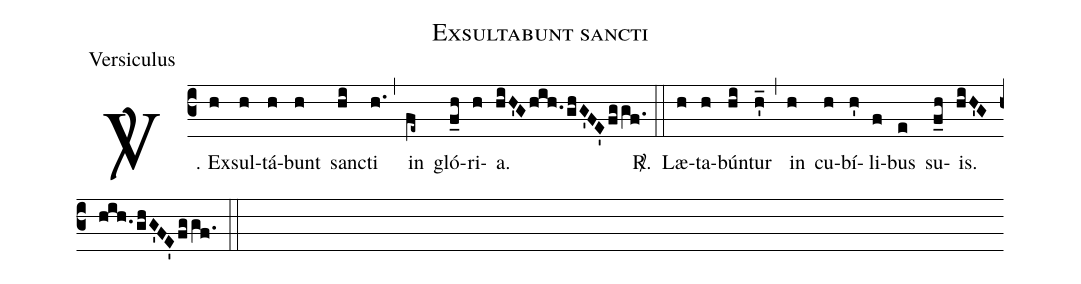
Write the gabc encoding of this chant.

name:Exsultabunt sancti;
office-part:Versiculus;
%%
(c3)
<sp>V/</sp>. {E}x(h)sul(h)tá(h)bunt(h) sanc(hi)ti(h.) (,)
in(fe~) gló(f_h)ri(h)a.(hiH'Ghih./ghG'FE'fg/gf.) <sp>R/</sp>.(::)
Læ(h)ta(h)bún(hi)tur(h'_) (,)
in(h) cu(h)bí(h')li(f)bus(e) su(f_h)is.(hiH'Ghih./ghG'FE'fg/gf.) (::)
